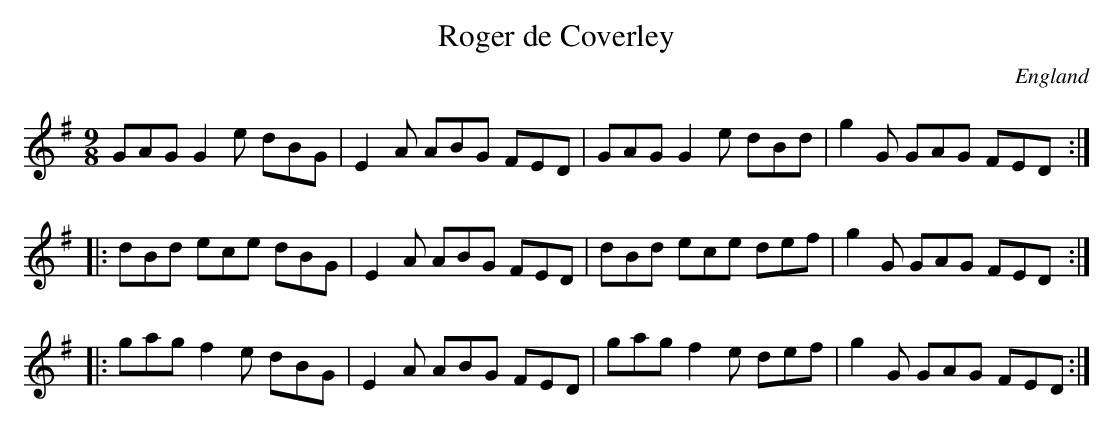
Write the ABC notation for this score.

X:1
T:Roger de Coverley
M:9/8
O:England
K:G major
GAG G2e dBG| E2A ABG FED| GAG G2e dBd| g2G GAG FED::
dBd ece dBG| E2A ABG FED| dBd ece def| g2G GAG FED::
gag f2e dBG| E2A ABG FED| gag f2e def| g2G GAG FED:|
